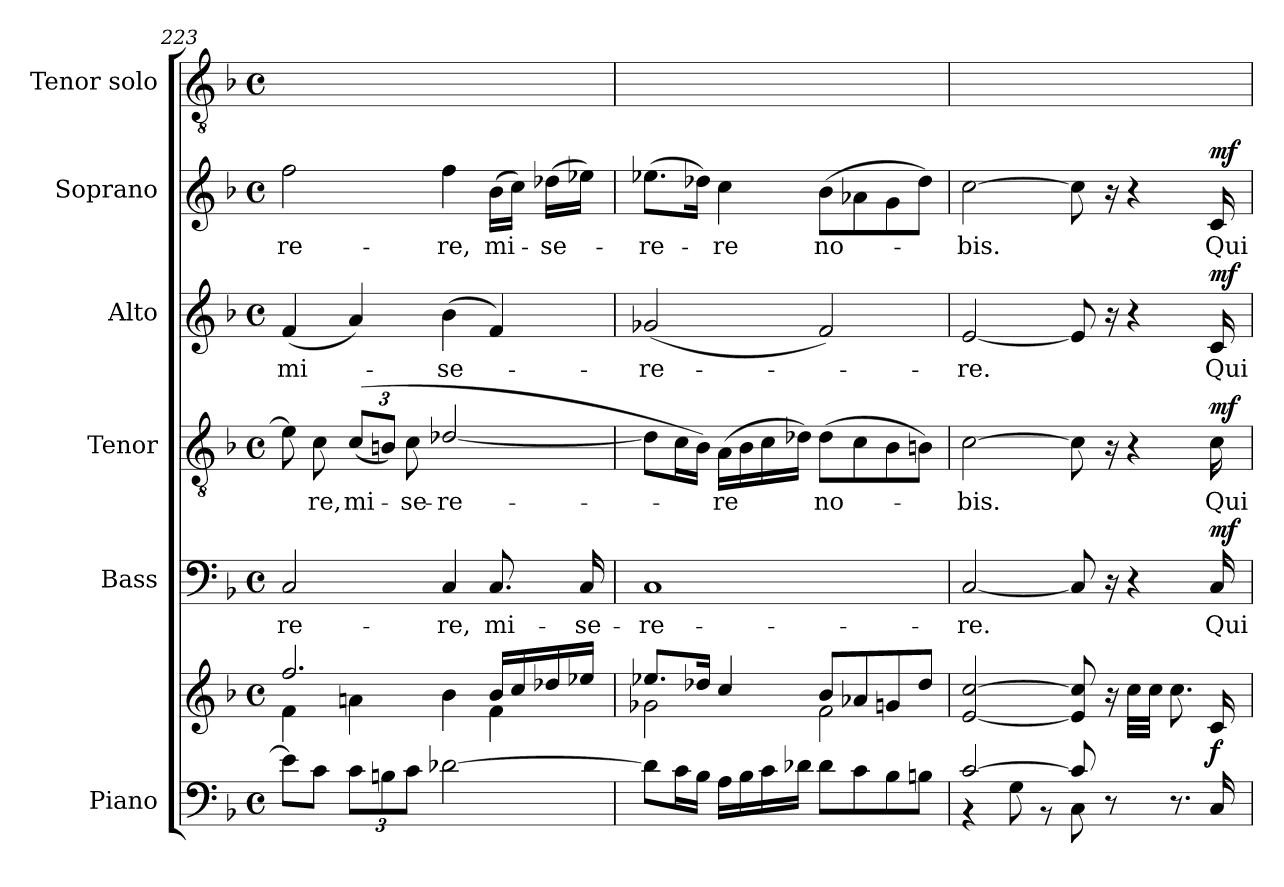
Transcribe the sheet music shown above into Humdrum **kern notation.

**kern	**kern	**dynam	**kern	**text	**dynam	**kern	**text	**dynam	**kern	**text	**dynam	**kern	**text	**dynam	**kern
*part6	*part6	*part6	*part5	*part5	*part5	*part4	*part4	*part4	*part3	*part3	*part3	*part2	*part2	*part2	*part1
*staff7	*staff6	*staff6/7	*staff5	*staff5	*staff5	*staff4	*staff4	*staff4	*staff3	*staff3	*staff3	*staff2	*staff2	*staff2	*staff1
*I"Piano	*	*	*I"Bass	*	*	*I"Tenor	*	*	*I"Alto	*	*	*I"Soprano	*	*	*I"Tenor solo
*I'Pno.	*	*	*I'B.	*	*	*I'T.	*	*	*I'A.	*	*	*I'S.	*	*	*I'T.s
!!LO:PB:g=z
*clefF4	*clefG2	*	*clefF4	*	*	*clefGv2	*	*	*clefG2	*	*	*clefG2	*	*	*clefGv2
*k[b-]	*k[b-]	*	*k[b-]	*	*	*k[b-]	*	*	*k[b-]	*	*	*k[b-]	*	*	*k[b-]
*M4/4	*M4/4	*	*M4/4	*	*	*M4/4	*	*	*M4/4	*	*	*M4/4	*	*	*M4/4
*met(c)	*met(c)	*	*met(c)	*	*	*met(c)	*	*	*met(c)	*	*	*met(c)	*	*	*met(c)
=223	=223	=223	=223	=223	=223	=223	=223	=223	=223	=223	=223	=223	=223	=223	=223
*	*^	*	*	*	*	*	*	*	*	*	*	*	*	*	*
!	!	!	!	!	!LO:LY:b	!	!	!	!	!	!LO:LY:b	!	!	!LO:LY:b	!	!
8e-\L]	2.ff/	4f\	.	2C/	-re-	.	8e-\]	.	.	(<4f/	mi-	.	2ff\	-re-	.	1ryy
!	!	!	!	!	!	!	!	!LO:LY:b	!	!	!	!	!	!	!	!
8c\J	.	.	.	.	.	.	8c\	-re,	.	.	.	.	.	.	.	.
*Xbrackettup	*	*	*	*	*	*	*Xbrackettup	*	*	*	*	*	*	*	*	*
!	!	!	!	!	!	!	!	!LO:LY:b	!	!	!	!	!	!	!	!
12c\L	.	4ani\	.	.	.	.	(<(>12c/L	mi-	.	4a/)	.	.	.	.	.	.
12Bn\	.	.	.	.	.	.	12Bn/J)	.	.	.	.	.	.	.	.	.
!	!	!	!	!	!	!	!	!LO:LY:b	!	!	!	!	!	!	!	!
12c\J	.	.	.	.	.	.	12c\	-se-	.	.	.	.	.	.	.	.
!	!	!	!	!	!LO:LY:b	!	!	!LO:LY:b	!	!	!LO:LY:b	!	!	!LO:LY:b	!	!
[2d-X\	.	4b-\	.	4C/	-re,	.	[2d-X/	-re-	.	(>4b-\	-se-	.	4ff\	-re,	.	.
!	!	!	!	!	!LO:LY:b	!	!	!	!	!	!	!	!	!LO:LY:b	!	!
.	16b-/LL	4f\	.	8.C/	mi-	.	.	.	.	4f/)	.	.	(>16b-\LL	mi-	.	.
.	16cc/	.	.	.	.	.	.	.	.	.	.	.	16cc\JJ)	.	.	.
!	!	!	!	!	!	!	!	!	!	!	!	!	!	!LO:LY:b	!	!
.	16dd-X/	.	.	.	.	.	.	.	.	.	.	.	(>16dd-X\LL	-se-	.	.
!	!	!	!	!	!LO:LY:b	!	!	!	!	!	!	!	!	!	!	!
.	16ee-X/JJ	.	.	16C/	-se-	.	.	.	.	.	.	.	16ee-X\JJ)	.	.	.
=224	=224	=224	=224	=224	=224	=224	=224	=224	=224	=224	=224	=224	=224	=224	=224	=224
!	!	!	!	!	!LO:LY:b	!	!	!	!	!	!LO:LY:b	!	!	!LO:LY:b	!	!
8d-\L]	8.ee-X/L	2g-X\	.	1C	-re-	.	8d-\L]	.	.	(<2g-X/	-re-	.	(>8.ee-X\L	-re-	.	1ryy
16c\L	.	.	.	.	.	.	16c\L	.	.	.	.	.	.	.	.	.
16B-\JJ	16dd-X/Jk	.	.	.	.	.	16B-\JJ)	.	.	.	.	.	16dd-X\Jk)	.	.	.
!	!	!	!	!	!	!	!	!LO:LY:b	!	!	!	!	!	!LO:LY:b	!	!
16A\LL	4cc/	.	.	.	.	.	(>16A\LL	-re	.	.	.	.	4cc\	-re	.	.
16B-\	.	.	.	.	.	.	16B-\	.	.	.	.	.	.	.	.	.
16c\	.	.	.	.	.	.	16c\	.	.	.	.	.	.	.	.	.
16d-X\JJ	.	.	.	.	.	.	16d-X\JJ)	.	.	.	.	.	.	.	.	.
!	!	!	!	!	!	!	!	!LO:LY:b	!	!	!	!	!	!LO:LY:b	!	!
8d-\L	8b-/L	2f\	.	.	.	.	(>8d-\L	no-	.	2f/)	.	.	(>8b-\L	no-	.	.
8c\	8a-X/	.	.	.	.	.	8c\	.	.	.	.	.	8a-X\	.	.	.
8B-\	8gn/	.	.	.	.	.	8B-\	.	.	.	.	.	8g\	.	.	.
8Bn\J	8dd-/J	.	.	.	.	.	8Bn\J)	.	.	.	.	.	8dd-\J)	.	.	.
*	*v	*v	*	*	*	*	*	*	*	*	*	*	*	*	*	*
=225	=225	=225	=225	=225	=225	=225	=225	=225	=225	=225	=225	=225	=225	=225	=225
*^	*	*	*	*	*	*	*	*	*	*	*	*	*	*	*
!	!	!	!	!	!LO:LY:b	!	!	!LO:LY:b	!	!	!LO:LY:b	!	!	!LO:LY:b	!	!
[2c/	4r	[2e/ [2cc/	.	[2C/	-re.	.	[2c\	-bis.	.	[2e/	-re.	.	[2cc\	-bis.	.	1ryy
.	8G\	.	.	.	.	.	.	.	.	.	.	.	.	.	.	.
.	8r	.	.	.	.	.	.	.	.	.	.	.	.	.	.	.
8c/]	8C\	8e/] 8cc/]	.	8C/]	.	.	8c\]	.	.	8e/]	.	.	8cc\]	.	.	.
8r	8ryy	16r	.	16r	.	.	16r	.	.	16r	.	.	16r	.	.	.
.	.	32cc\LLL	.	4r	.	.	4r	.	.	4r	.	.	4r	.	.	.
.	.	32cc\JJJ	.	.	.	.	.	.	.	.	.	.	.	.	.	.
8.r	8.ryy	8.cc\	.	.	.	.	.	.	.	.	.	.	.	.	.	.
!	!	!	!LO:DY:a=2	!	!LO:LY:b	!LO:DY:a	!	!LO:LY:b	!LO:DY:a	!	!LO:LY:b	!LO:DY:a	!	!LO:LY:b	!LO:DY:a	!
16ryy	16C/	16c/	f	16C/	Qui	mf	16c\	Qui	mf	16c/	Qui	mf	16c/	Qui	mf	.
*v	*v	*	*	*	*	*	*	*	*	*	*	*	*	*	*	*
=	=	=	=	=	=	=	=	=	=	=	=	=	=	=	=
*-	*-	*-	*-	*-	*-	*-	*-	*-	*-	*-	*-	*-	*-	*-	*-
